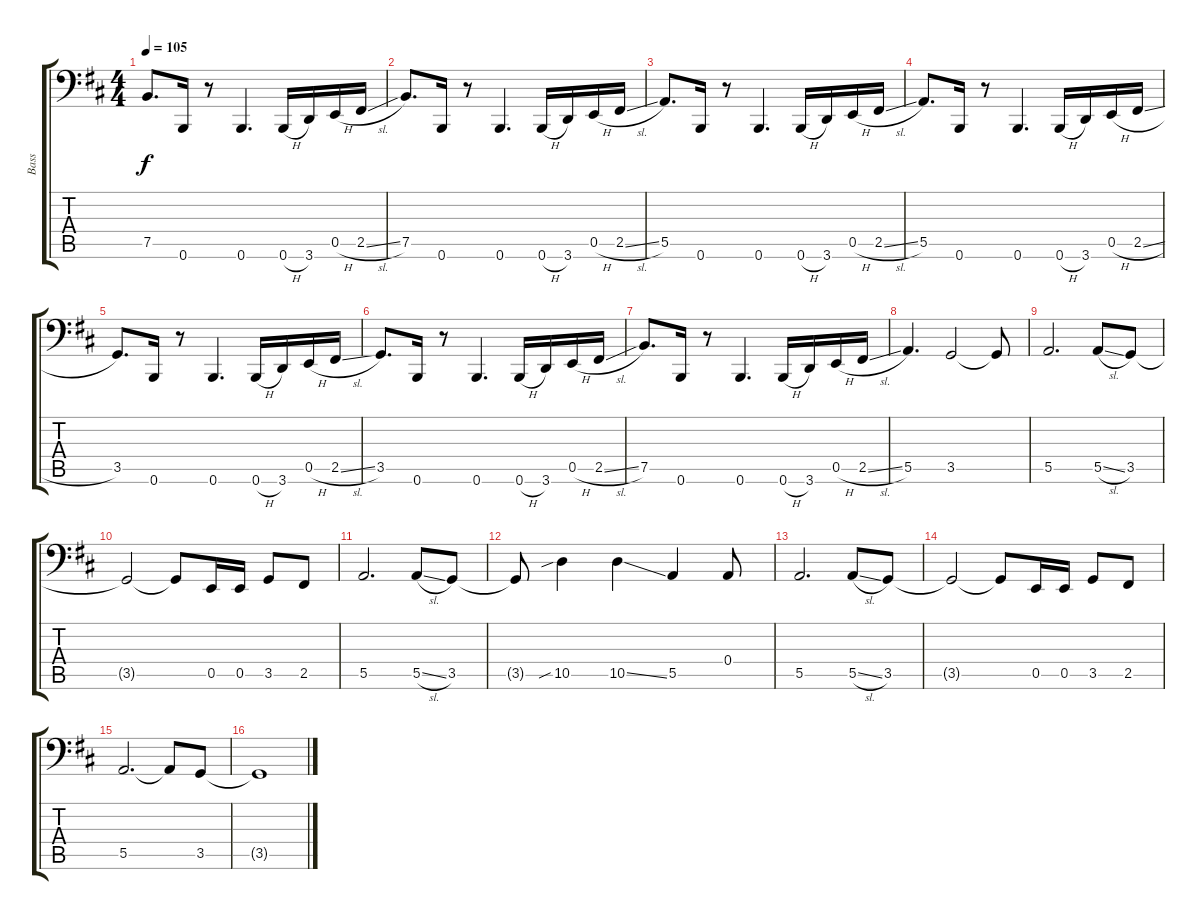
\track ("Bass" "Bass") {instrument electricbassfinger}
\staff {score tabs}
\tuning (C3 G2 D2 A1 E1 B0) {hide}
\ts (4 4)
\tempo 105
\clef f4
\ks d
7.5.8{d dy f} 0.6.16 r.8 0.6.4{d} 0.6{h}.16 3.6.16 0.5{h}.16 2.5{sl}.16 |
7.5.8{d} 0.6.16 r.8 0.6.4{d} 0.6{h}.16 3.6.16 0.5{h}.16 2.5{sl}.16 |
5.5.8{d} 0.6.16 r.8 0.6.4{d} 0.6{h}.16 3.6.16 0.5{h}.16 2.5{sl}.16 |
5.5.8{d} 0.6.16 r.8 0.6.4{d} 0.6{h}.16 3.6.16 0.5{h}.16 2.5{sl}.16 |
3.5.8{d} 0.6.16 r.8 0.6.4{d} 0.6{h}.16 3.6.16 0.5{h}.16 2.5{sl}.16 |
3.5.8{d} 0.6.16 r.8 0.6.4{d} 0.6{h}.16 3.6.16 0.5{h}.16 2.5{sl}.16 |
7.5.8{d} 0.6.16 r.8 0.6.4{d} 0.6{h}.16 3.6.16 0.5{h}.16 2.5{sl}.16 |
5.5.4{d} 3.5.2 3.5{t}.8 |
5.5.2{d} 5.5{sl}.8 3.5.8 |
3.5{t}.2 3.5{t}.8 0.5.16 0.5.16 3.5.8 2.5.8 |
5.5.2{d} 5.5{sl}.8 3.5.8 |
3.5{t}.8 10.5{sib}.4 10.5{ss}.4 5.5.4 0.4.8 |
5.5.2{d} 5.5{sl}.8 3.5.8 |
3.5{t}.2 3.5{t}.8 0.5.16 0.5.16 3.5.8 2.5.8 |
5.5.2{d} 5.5{t}.8 3.5.8 |
3.5{t}.1
